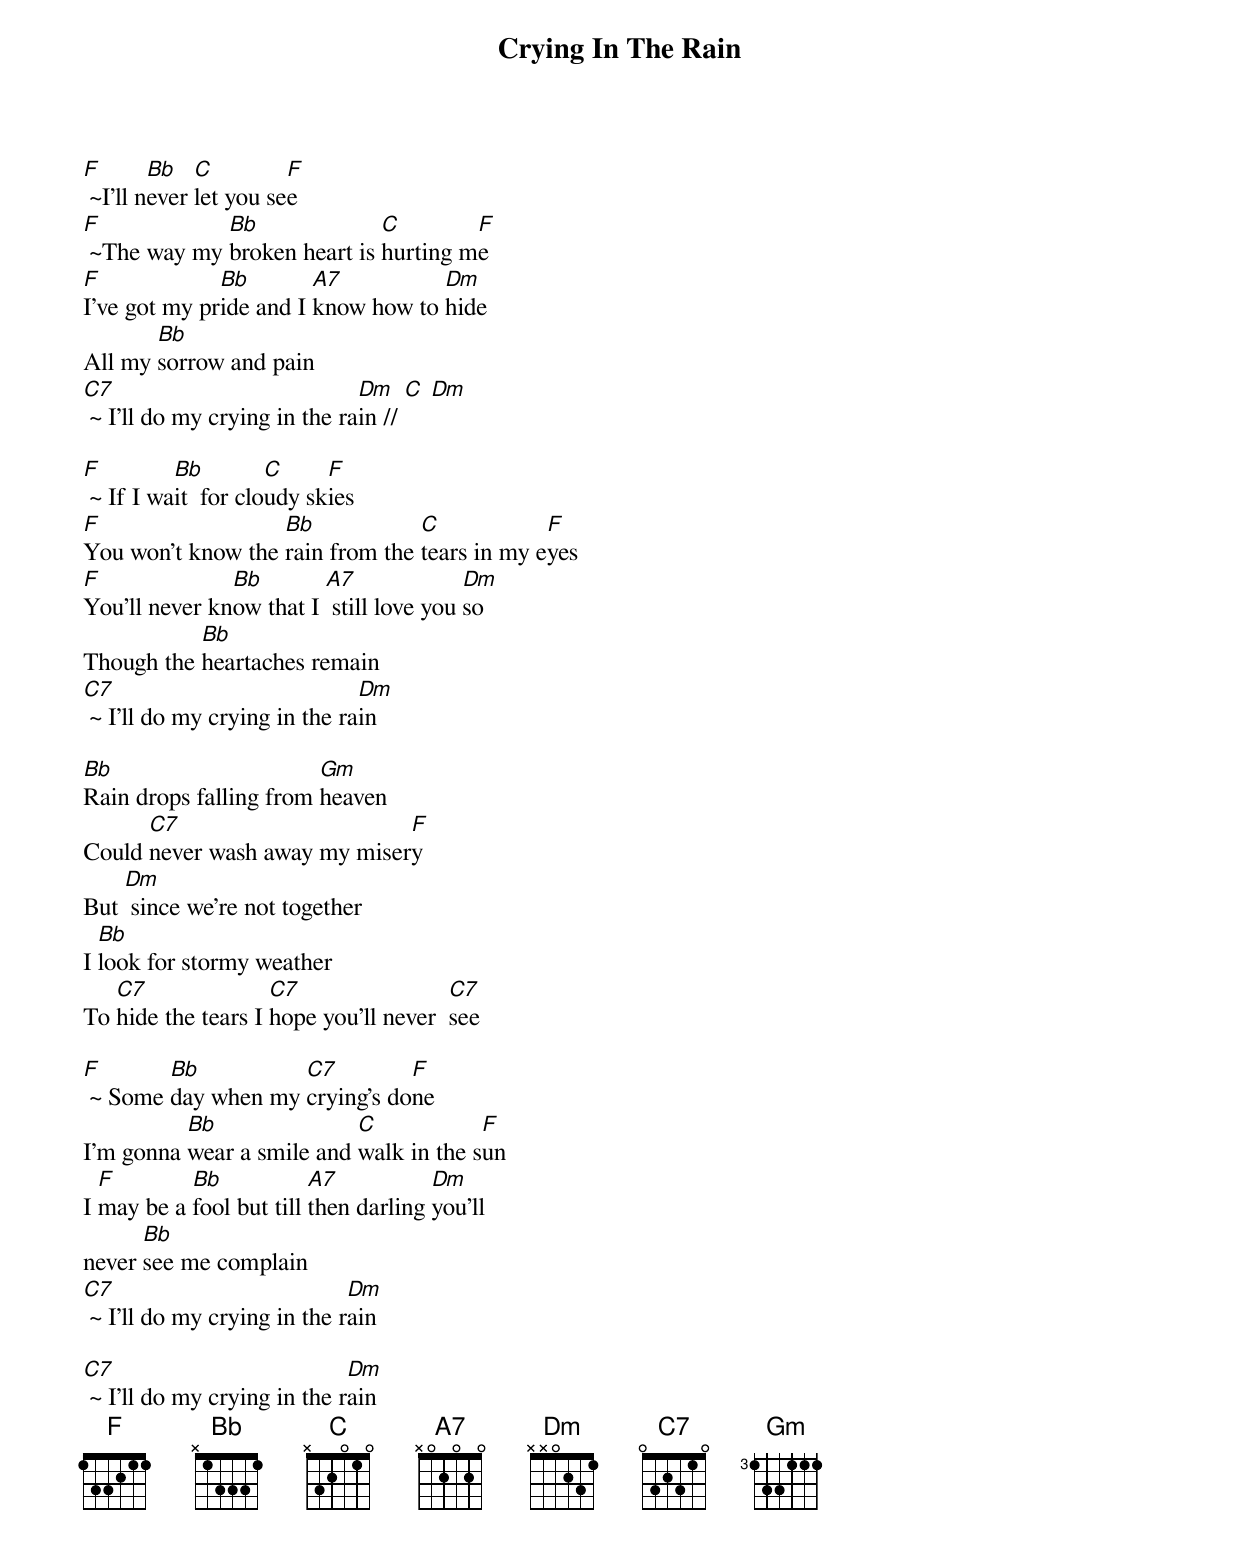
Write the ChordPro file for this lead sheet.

{title: Crying In The Rain}
{subtitle: }

[F] ~I'll n[Bb]ever [C]let you se[F]e
[F] ~The way my [Bb]broken heart is [C]hurting m[F]e
[F]I've got my pr[Bb]ide and I [A7]know how to [Dm]hide
All my [Bb]sorrow and pain
[C7] ~ I'll do my crying in the ra[Dm]in // [C] [Dm]

[F] ~ If I wa[Bb]it  for clo[C]udy sk[F]ies
[F]You won't know the [Bb]rain from the [C]tears in my e[F]yes
[F]You'll never kn[Bb]ow that I [A7] still love you [Dm]so
Though the [Bb]heartaches remain
[C7] ~ I'll do my crying in the ra[Dm]in

[Bb]Rain drops falling from [Gm]heaven
Could [C7]never wash away my miser[F]y
But [Dm] since we're not together
I [Bb]look for stormy weather
To [C7]hide the tears I [C7]hope you'll never  [C7]see

[F] ~ Some [Bb]day when my [C7]crying's do[F]ne
I'm gonna [Bb]wear a smile and [C]walk in the s[F]un
I [F]may be a [Bb]fool but till [A7]then darling [Dm]you'll
never [Bb]see me complain
[C7] ~ I'll do my crying in the r[Dm]ain

[C7] ~ I'll do my crying in the r[Dm]ain
